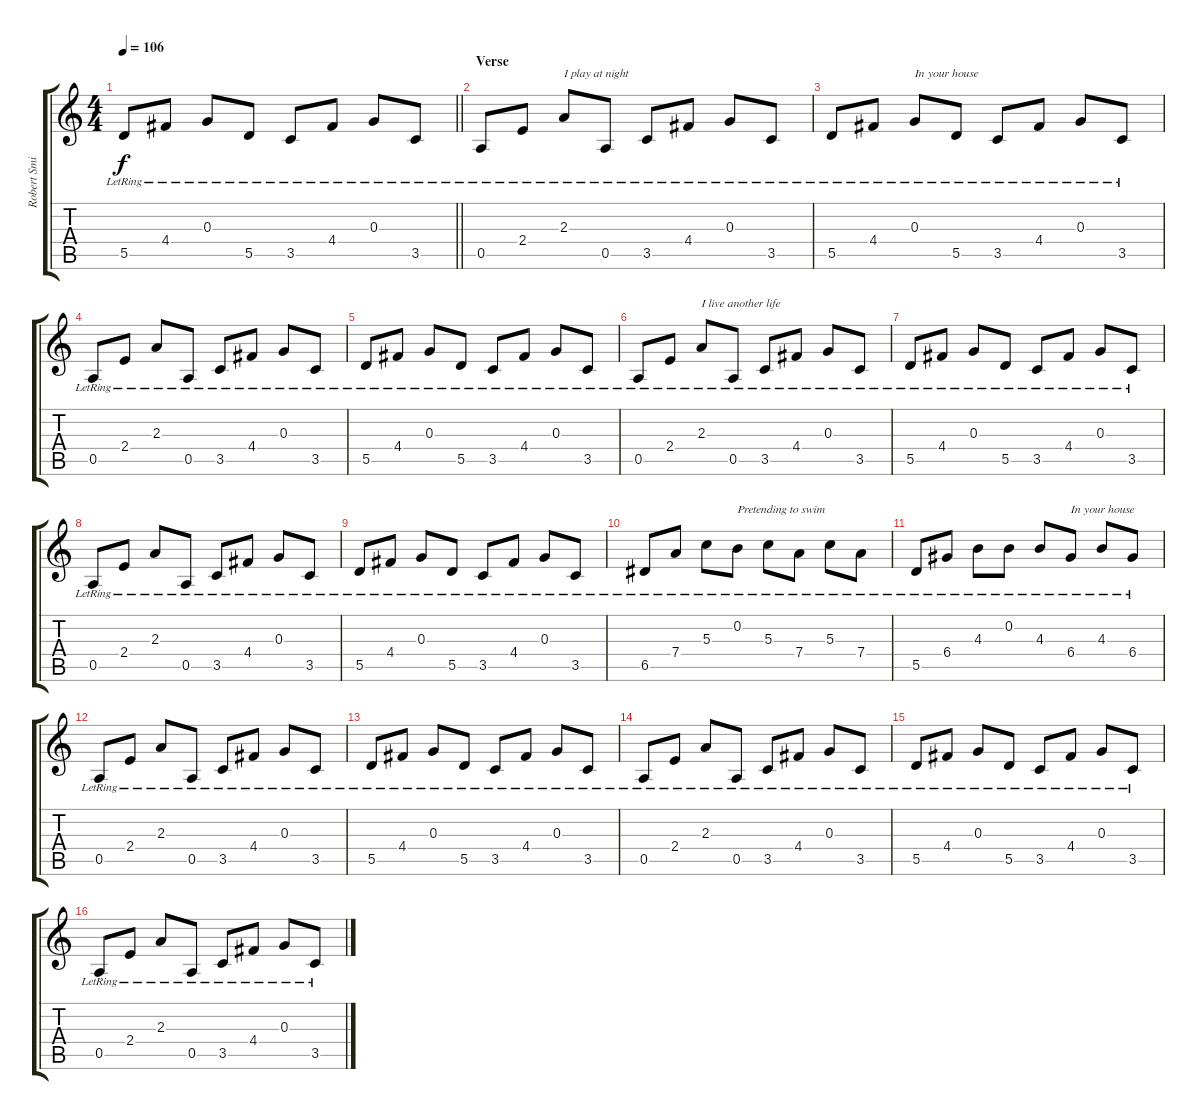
\track ("Robert Smith 1" "Robert Smi") {instrument electricguitarclean}
\staff {score tabs}
\tuning (E4 B3 G3 D3 A2 E2) {hide}
\ts (4 4)
\tempo 106
\clef g2
\barLineRight lightlight
\ks c
5.5{lr}.8{dy f} 4.4{lr}.8 0.3{lr}.8 5.5{lr}.8 3.5{lr}.8 4.4{lr}.8 0.3{lr}.8 3.5{lr}.8 |
\section ("" "Verse")
0.5{lr}.8 2.4{lr}.8 2.3{lr}.8{txt "I play at night"} 0.5{lr}.8 3.5{lr}.8 4.4{lr}.8 0.3{lr}.8 3.5{lr}.8 |
5.5{lr}.8 4.4{lr}.8 0.3{lr}.8{txt "In your house"} 5.5{lr}.8 3.5{lr}.8 4.4{lr}.8 0.3{lr}.8 3.5{lr}.8 |
0.5{lr}.8 2.4{lr}.8 2.3{lr}.8 0.5{lr}.8 3.5{lr}.8 4.4{lr}.8 0.3{lr}.8 3.5{lr}.8 |
5.5{lr}.8 4.4{lr}.8 0.3{lr}.8 5.5{lr}.8 3.5{lr}.8 4.4{lr}.8 0.3{lr}.8 3.5{lr}.8 |
0.5{lr}.8 2.4{lr}.8 2.3{lr}.8{txt "I live another life"} 0.5{lr}.8 3.5{lr}.8 4.4{lr}.8 0.3{lr}.8 3.5{lr}.8 |
5.5{lr}.8 4.4{lr}.8 0.3{lr}.8 5.5{lr}.8 3.5{lr}.8 4.4{lr}.8 0.3{lr}.8 3.5{lr}.8 |
0.5{lr}.8 2.4{lr}.8 2.3{lr}.8 0.5{lr}.8 3.5{lr}.8 4.4{lr}.8 0.3{lr}.8 3.5{lr}.8 |
5.5{lr}.8 4.4{lr}.8 0.3{lr}.8 5.5{lr}.8 3.5{lr}.8 4.4{lr}.8 0.3{lr}.8 3.5{lr}.8 |
6.5{lr}.8 7.4{lr}.8 5.3{lr}.8 0.2{lr}.8{txt "Pretending to swim"} 5.3{lr}.8 7.4{lr}.8 5.3{lr}.8 7.4{lr}.8 |
5.5{lr}.8 6.4{lr}.8 4.3{lr}.8 0.2{lr}.8 4.3{lr}.8 6.4{lr}.8{txt "In your house"} 4.3{lr}.8 6.4{lr}.8 |
0.5{lr}.8 2.4{lr}.8 2.3{lr}.8 0.5{lr}.8 3.5{lr}.8 4.4{lr}.8 0.3{lr}.8 3.5{lr}.8 |
5.5{lr}.8 4.4{lr}.8 0.3{lr}.8 5.5{lr}.8 3.5{lr}.8 4.4{lr}.8 0.3{lr}.8 3.5{lr}.8 |
0.5{lr}.8 2.4{lr}.8 2.3{lr}.8 0.5{lr}.8 3.5{lr}.8 4.4{lr}.8 0.3{lr}.8 3.5{lr}.8 |
5.5{lr}.8 4.4{lr}.8 0.3{lr}.8 5.5{lr}.8 3.5{lr}.8 4.4{lr}.8 0.3{lr}.8 3.5{lr}.8 |
0.5{lr}.8 2.4{lr}.8 2.3{lr}.8 0.5{lr}.8 3.5{lr}.8 4.4{lr}.8 0.3{lr}.8 3.5{lr}.8
